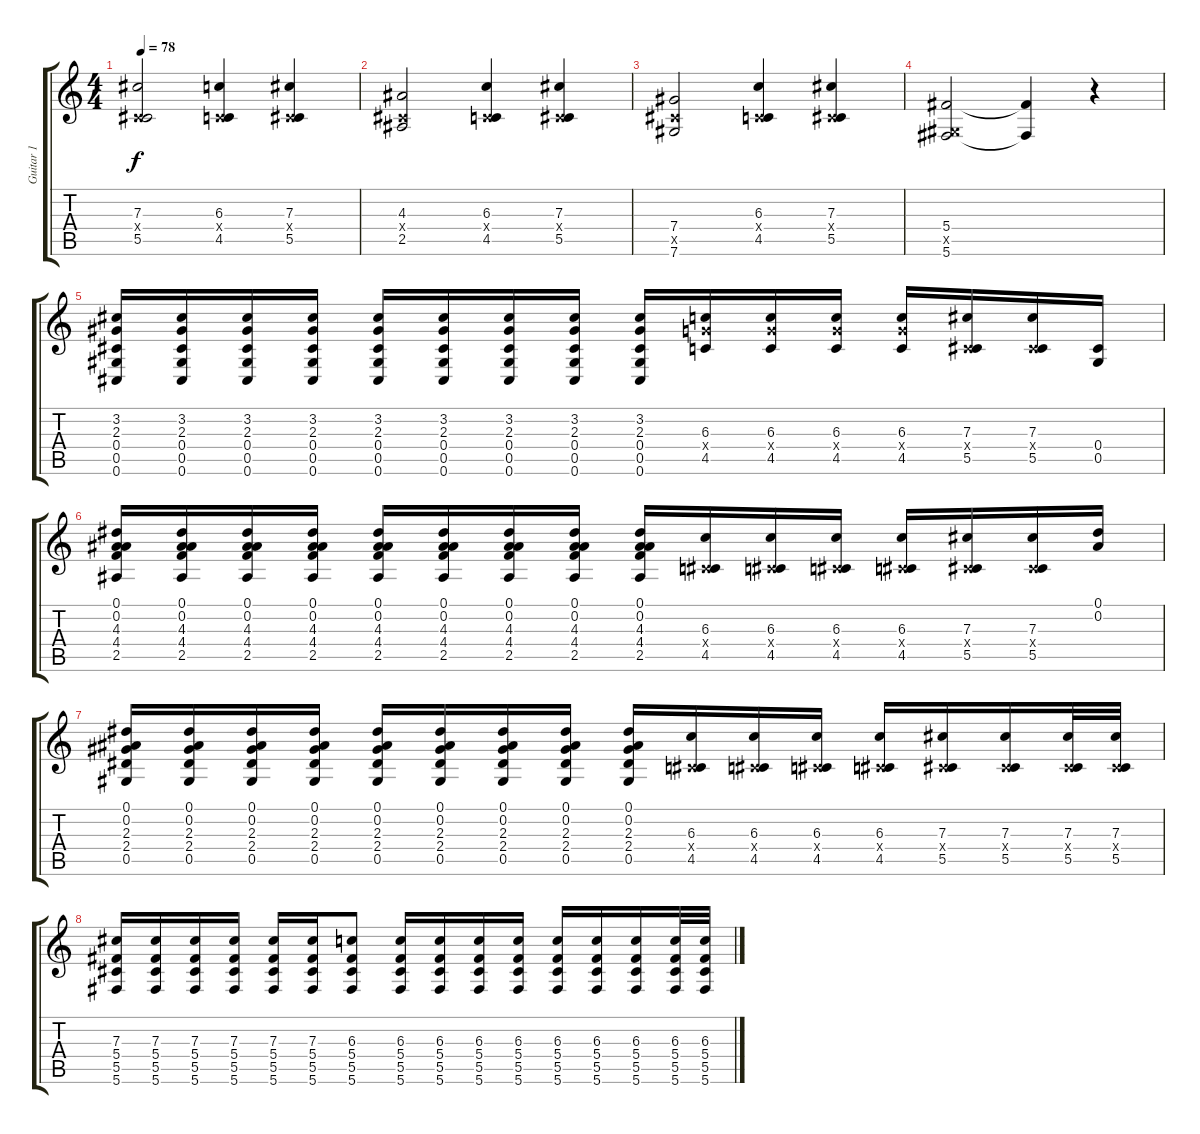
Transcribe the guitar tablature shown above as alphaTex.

\track ("Guitar 1" "Guitar 1") {instrument overdrivenguitar}
\staff {score tabs}
\tuning (Eb4 Bb3 Gb3 Db3 Ab2 Db2) {hide}
\ts (4 4)
\tempo 78
\clef g2
\ks c
(7.3 0.4{x} 5.5).2{dy f instrument overdrivenguitar} (6.3 0.4{x} 4.5).4 (7.3 0.4{x} 5.5).4 |
(4.3 0.4{x} 2.5).2 (6.3 0.4{x} 4.5).4 (7.3 0.4{x} 5.5).4 |
(7.4 5.5{x} 7.6).2 (6.3 0.4{x} 4.5).4 (7.3 0.4{x} 5.5).4 |
(5.4 0.5{x} 5.6).2 (5.4{t} 5.6{t}).4 r.4 |
(3.2 2.3 0.4 0.5 0.6).16 (3.2 2.3 0.4 0.5 0.6).16 (3.2 2.3 0.4 0.5 0.6).16 (3.2 2.3 0.4 0.5 0.6).16 (3.2 2.3 0.4 0.5 0.6).16 (3.2 2.3 0.4 0.5 0.6).16 (3.2 2.3 0.4 0.5 0.6).16 (3.2 2.3 0.4 0.5 0.6).16 (3.2 2.3 0.4 0.5 0.6).16 (6.3 6.4{x} 4.5).16 (6.3 6.4{x} 4.5).16 (6.3 6.4{x} 4.5).16 (6.3 6.4{x} 4.5).16 (7.3 0.4{x} 5.5).16 (7.3 0.4{x} 5.5).16 (0.4 0.5).16 |
(0.1 0.2 4.3 4.4 2.5).16 (0.1 0.2 4.3 4.4 2.5).16 (0.1 0.2 4.3 4.4 2.5).16 (0.1 0.2 4.3 4.4 2.5).16 (0.1 0.2 4.3 4.4 2.5).16 (0.1 0.2 4.3 4.4 2.5).16 (0.1 0.2 4.3 4.4 2.5).16 (0.1 0.2 4.3 4.4 2.5).16 (0.1 0.2 4.3 4.4 2.5).16 (6.3 0.4{x} 4.5).16 (6.3 0.4{x} 4.5).16 (6.3 0.4{x} 4.5).16 (6.3 0.4{x} 4.5).16 (7.3 0.4{x} 5.5).16 (7.3 0.4{x} 5.5).16 (0.1 0.2).16 |
(0.1 0.2 2.3 2.4 0.5).16 (0.1 0.2 2.3 2.4 0.5).16 (0.1 0.2 2.3 2.4 0.5).16 (0.1 0.2 2.3 2.4 0.5).16 (0.1 0.2 2.3 2.4 0.5).16 (0.1 0.2 2.3 2.4 0.5).16 (0.1 0.2 2.3 2.4 0.5).16 (0.1 0.2 2.3 2.4 0.5).16 (0.1 0.2 2.3 2.4 0.5).16 (6.3 0.4{x} 4.5).16 (6.3 0.4{x} 4.5).16 (6.3 0.4{x} 4.5).16 (6.3 0.4{x} 4.5).16 (7.3 0.4{x} 5.5).16 (7.3 0.4{x} 5.5).16 (7.3 0.4{x} 5.5).32 (7.3 0.4{x} 5.5).32 |
(7.3 5.4 5.5 5.6).16 (7.3 5.4 5.5 5.6).16 (7.3 5.4 5.5 5.6).16 (7.3 5.4 5.5 5.6).16 (7.3 5.4 5.5 5.6).16 (7.3 5.4 5.5 5.6).16 (6.3 5.4 5.5 5.6).8 (6.3 5.4 5.5 5.6).16 (6.3 5.4 5.5 5.6).16 (6.3 5.4 5.5 5.6).16 (6.3 5.4 5.5 5.6).16 (6.3 5.4 5.5 5.6).16 (6.3 5.4 5.5 5.6).16 (6.3 5.4 5.5 5.6).16 (6.3 5.4 5.5 5.6).32 (6.3 5.4 5.5 5.6).32
